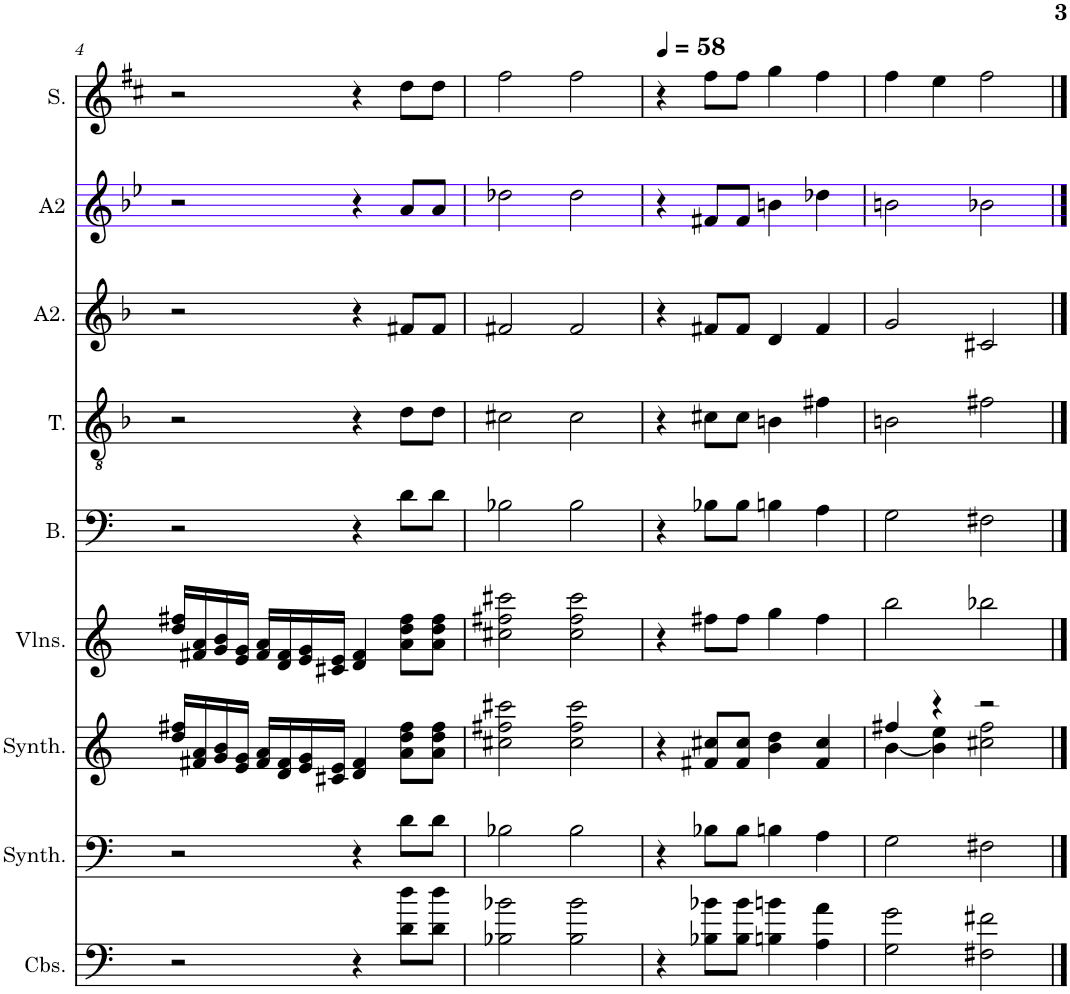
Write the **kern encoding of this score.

**kern	**kern	**kern	**kern	**kern	**kern	**kern	**kern	**kern
*part9	*part8	*part7	*part6	*part5	*part4	*part3	*part2	*part1
*staff9	*staff8	*staff7	*staff6	*staff5	*staff4	*staff3	*staff2	*staff1
*I"Contrebasses, D'Bass/Strings, etc	*I"Synthétiseur d'instruments à cordes, Synth strings, etc	*I"Synthétiseur d'instruments à cordes, Synth strings 2	*I"Violons, 1st violins	*I"Basse	*I"Ténor	*I"Alto 2	*I"Alto	*I"Soprano
*I'Cbs.	*I'Synth.	*I'Synth.	*I'Vlns.	*I'B.	*I'T.	*I'A2.	*I'A2	*I'S.
!!LO:PB:g=z
*clefF4	*clefF4	*clefG2	*clefG2	*clefF4	*clefGv2	*clefG2	*clefG2	*clefG2
*Trd7c12	*	*	*	*	*	*	*	*
*k[]	*k[]	*k[]	*k[]	*k[]	*k[b-]	*k[b-]	*k[b-e-]	*k[f#c#]
*M4/4	*M4/4	*M4/4	*M4/4	*M4/4	*M4/4	*M4/4	*M4/4	*M4/4
=4	=4	=4	=4	=4	=4	=4	=4	=4
2r	2r	16dd/ 16ff#X/LL	16dd/ 16ff#X/LL	2r	2r	2r	2r	2r
.	.	16f#X/ 16a/	16f#X/ 16a/	.	.	.	.	.
.	.	16g/ 16b/	16g/ 16b/	.	.	.	.	.
.	.	16e/ 16g/JJ	16e/ 16g/JJ	.	.	.	.	.
.	.	16f#/ 16a/LL	16f#/ 16a/LL	.	.	.	.	.
.	.	16d/ 16f#/	16d/ 16f#/	.	.	.	.	.
.	.	16e/ 16g/	16e/ 16g/	.	.	.	.	.
.	.	16c#X/ 16e/JJ	16c#X/ 16e/JJ	.	.	.	.	.
4r	4r	4d/ 4f#/	4d/ 4f#/	4r	4r	4r	4r	4r
8d\ 8dd\L	8d\L	8a\ 8dd\ 8ff#\L	8a\ 8dd\ 8ff#\L	8d\L	8d\L	8f#X/L	8a/L	8dd\L
8d\ 8dd\J	8d\J	8a\ 8dd\ 8ff#\J	8a\ 8dd\ 8ff#\J	8d\J	8d\J	8f#/J	8a/J	8dd\J
=5	=5	=5	=5	=5	=5	=5	=5	=5
2B-X\ 2b-X\	2B-X\	2cc#X\ 2ff#X\ 2ccc#X\	2cc#X\ 2ff#X\ 2ccc#X\	2B-X\	2c#X\	2f#X/	2dd-X\	2ff#\
2B-\ 2b-\	2B-\	2cc#\ 2ff#\ 2ccc#\	2cc#\ 2ff#\ 2ccc#\	2B-\	2c#\	2f#/	2dd-\	2ff#\
=6	=6	=6	=6	=6	=6	=6	=6	=6
*	*	*	*	*	*	*	*	*MM58
4r	4r	4r	4r	4r	4r	4r	4r	4r
8B-X\ 8b-X\L	8B-X\L	8f#X/ 8cc#X/L	8ff#X\L	8B-X\L	8c#X\L	8f#X/L	8f#X/L	8ff#\L
8B-\ 8b-\J	8B-\J	8f#/ 8cc#/J	8ff#\J	8B-\J	8c#\J	8f#/J	8f#/J	8ff#\J
4Bn\ 4bn\	4Bn\	4b\ 4dd\	4gg\	4Bn\	4Bn\	4d/	4bn\	4gg\
4A\ 4a\	4A\	4f#/ 4cc#/	4ff#\	4A\	4f#X\	4f#/	4dd-X\	4ff#\
=7	=7	=7	=7	=7	=7	=7	=7	=7
*	*	*^	*	*	*	*	*	*
2G\ 2g\	2G\	4ff#X/	[4b\	2bb\	2G\	2Bn\	2g/	2bn\	4ff#\
.	.	4r	4b\] 4ee\	.	.	.	.	.	4ee\
2F#X\ 2f#X\	2F#X\	2r	2cc#X\ 2ff#\	2bb-X\	2F#X\	2f#X\	2c#X/	2b-X\	2ff#\
*	*	*v	*v	*	*	*	*	*	*
==	==	==	==	==	==	==	==	==
*-	*-	*-	*-	*-	*-	*-	*-	*-
